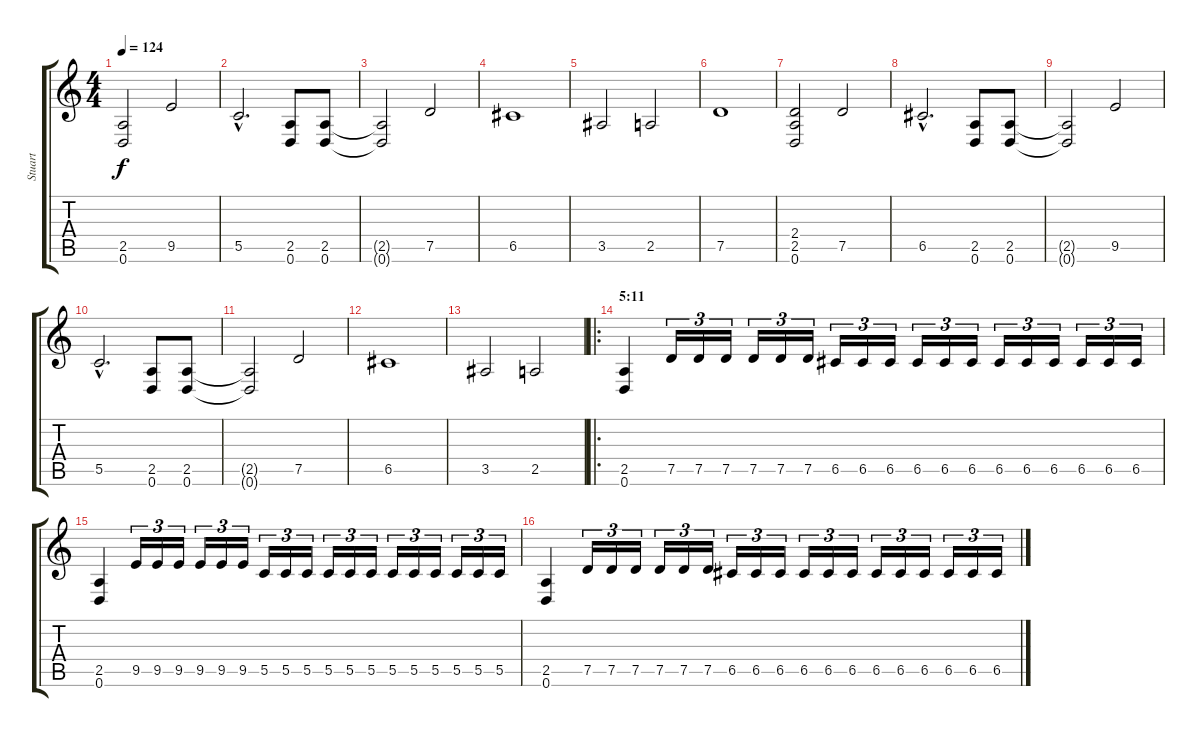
\track ("Stuart" "Stuart") {instrument distortionguitar}
\staff {score tabs}
\tuning (D4 A3 F3 C3 G2 D2) {hide}
\ts (4 4)
\tempo 124
\clef g2
\ks c
(2.5{t} 0.6{t}).2{dy f} 9.5.2 |
5.5{hac}.2{d} (2.5 0.6).8 (2.5 0.6).8 |
(2.5{t} 0.6{t}).2 7.5.2 |
6.5.1 |
3.5.2 2.5.2 |
7.5.1 |
(2.4 2.5 0.6).2 7.5.2 |
6.5{hac}.2{d} (2.5 0.6).8 (2.5 0.6).8 |
(2.5{t} 0.6{t}).2 9.5.2 |
5.5{hac}.2{d} (2.5 0.6).8 (2.5 0.6).8 |
(2.5{t} 0.6{t}).2 7.5.2 |
6.5.1 |
3.5.2 2.5.2 |
\ro
\section ("" "5:11")
(2.5 0.6).4 7.5.16{tu (3 2)} 7.5.16{tu (3 2)} 7.5.16{tu (3 2)} 7.5.16{tu (3 2)} 7.5.16{tu (3 2)} 7.5.16{tu (3 2)} 6.5.16{tu (3 2)} 6.5.16{tu (3 2)} 6.5.16{tu (3 2)} 6.5.16{tu (3 2)} 6.5.16{tu (3 2)} 6.5.16{tu (3 2)} 6.5.16{tu (3 2)} 6.5.16{tu (3 2)} 6.5.16{tu (3 2)} 6.5.16{tu (3 2)} 6.5.16{tu (3 2)} 6.5.16{tu (3 2)} |
(2.5 0.6).4 9.5.16{tu (3 2)} 9.5.16{tu (3 2)} 9.5.16{tu (3 2)} 9.5.16{tu (3 2)} 9.5.16{tu (3 2)} 9.5.16{tu (3 2)} 5.5.16{tu (3 2)} 5.5.16{tu (3 2)} 5.5.16{tu (3 2)} 5.5.16{tu (3 2)} 5.5.16{tu (3 2)} 5.5.16{tu (3 2)} 5.5.16{tu (3 2)} 5.5.16{tu (3 2)} 5.5.16{tu (3 2)} 5.5.16{tu (3 2)} 5.5.16{tu (3 2)} 5.5.16{tu (3 2)} |
(2.5 0.6).4 7.5.16{tu (3 2)} 7.5.16{tu (3 2)} 7.5.16{tu (3 2)} 7.5.16{tu (3 2)} 7.5.16{tu (3 2)} 7.5.16{tu (3 2)} 6.5.16{tu (3 2)} 6.5.16{tu (3 2)} 6.5.16{tu (3 2)} 6.5.16{tu (3 2)} 6.5.16{tu (3 2)} 6.5.16{tu (3 2)} 6.5.16{tu (3 2)} 6.5.16{tu (3 2)} 6.5.16{tu (3 2)} 6.5.16{tu (3 2)} 6.5.16{tu (3 2)} 6.5.16{tu (3 2)}
